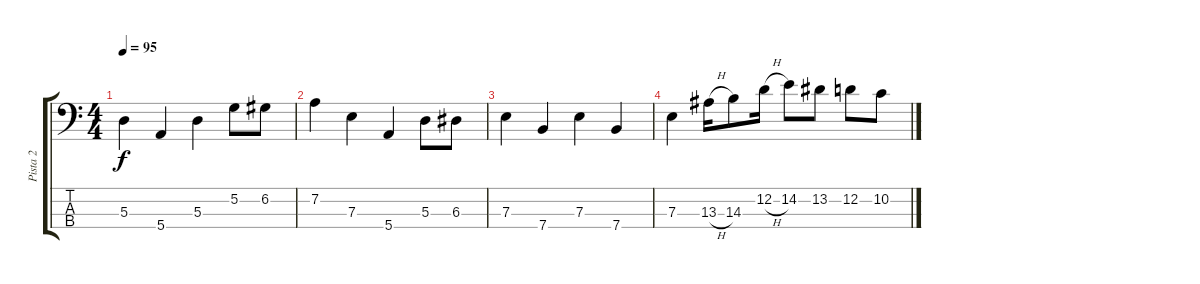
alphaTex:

\track ("Pista 2" "Pista 2") {instrument electricbassfinger}
\staff {score tabs}
\tuning (G2 D2 A1 E1) {hide}
\ts (4 4)
\tempo 95
\clef f4
\ks c
5.3.4{dy f} 5.4.4 5.3.4 5.2.8 6.2.8 |
7.2.4 7.3.4 5.4.4 5.3.8 6.3.8 |
7.3.4 7.4.4 7.3.4 7.4.4 |
7.3.4 13.3{h}.16 14.3.8 12.2{h}.16 14.2.8 13.2.8 12.2.8 10.2.8
